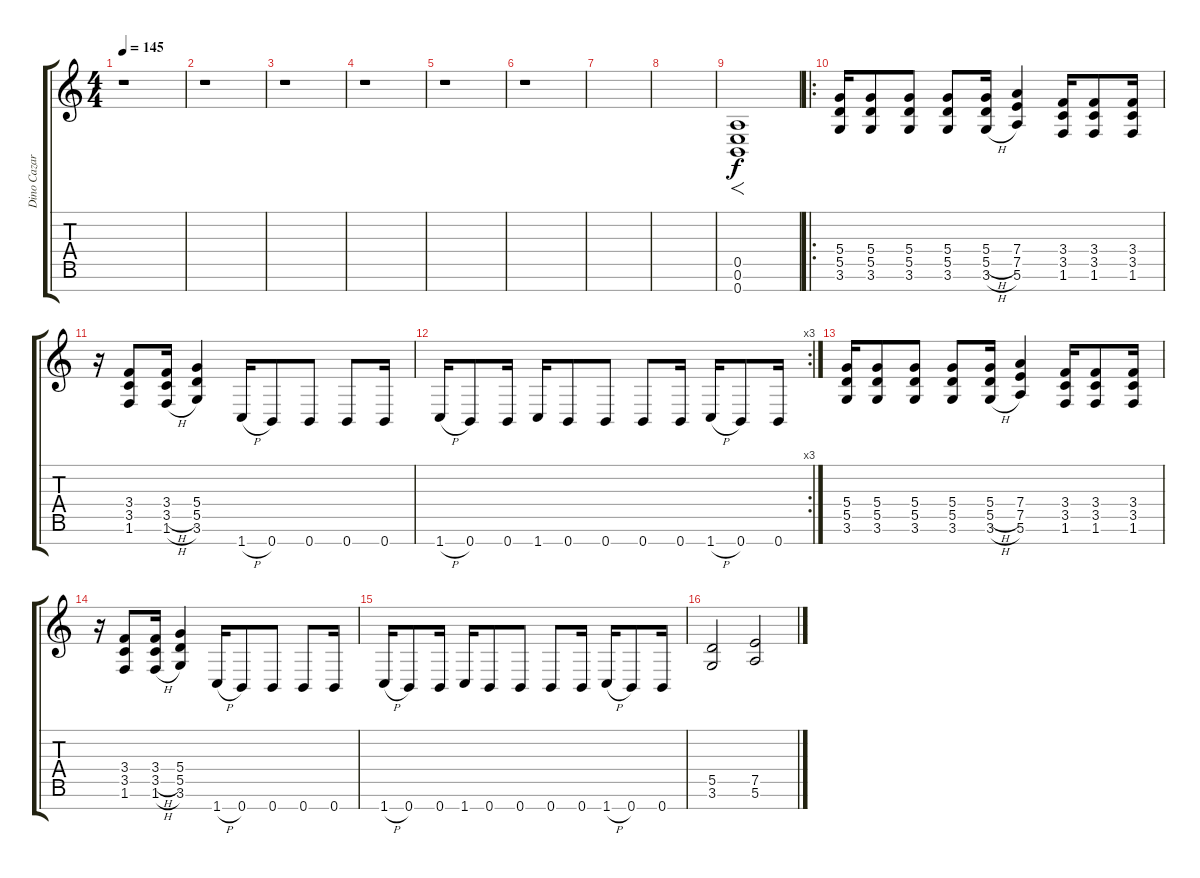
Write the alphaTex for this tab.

\track ("Dino Cazares" "Dino Cazar") {instrument overdrivenguitar}
\staff {score tabs}
\tuning (E4 B3 Gb3 D3 A2 E2 B1) {hide}
\ts (4 4)
\tempo 145
\clef g2
\ks c
r.1{dy f} |
r.1 |
r.1 |
r.1 |
r.1 |
r.1 |
|
|
(0.5 0.6 0.7).1{f} |
\ro
(5.4 5.5 3.6).16 (5.4 5.5 3.6).8 (5.4 5.5 3.6).8 (5.4 5.5 3.6).8 (5.4 5.5{h} 3.6{h}).16 (7.4 7.5 5.6).4 (3.4 3.5 1.6).16 (3.4 3.5 1.6).8 (3.4 3.5 1.6).16 |
r.16 (3.4 3.5 1.6).8 (3.4 3.5{h} 1.6{h}).16 (5.4 5.5 3.6).4 1.7{h}.16 0.7.8 0.7.8 0.7.8 0.7.16 |
\rc 3
1.7{h}.16 0.7.8 0.7.16 1.7.16 0.7.8 0.7.8 0.7.8 0.7.16 1.7{h}.16 0.7.8 0.7.16 |
(5.4 5.5 3.6).16 (5.4 5.5 3.6).8 (5.4 5.5 3.6).8 (5.4 5.5 3.6).8 (5.4 5.5{h} 3.6{h}).16 (7.4 7.5 5.6).4 (3.4 3.5 1.6).16 (3.4 3.5 1.6).8 (3.4 3.5 1.6).16 |
r.16 (3.4 3.5 1.6).8 (3.4 3.5{h} 1.6{h}).16 (5.4 5.5 3.6).4 1.7{h}.16 0.7.8 0.7.8 0.7.8 0.7.16 |
1.7{h}.16 0.7.8 0.7.16 1.7.16 0.7.8 0.7.8 0.7.8 0.7.16 1.7{h}.16 0.7.8 0.7.16 |
(5.5 3.6).2 (7.5 5.6).2
